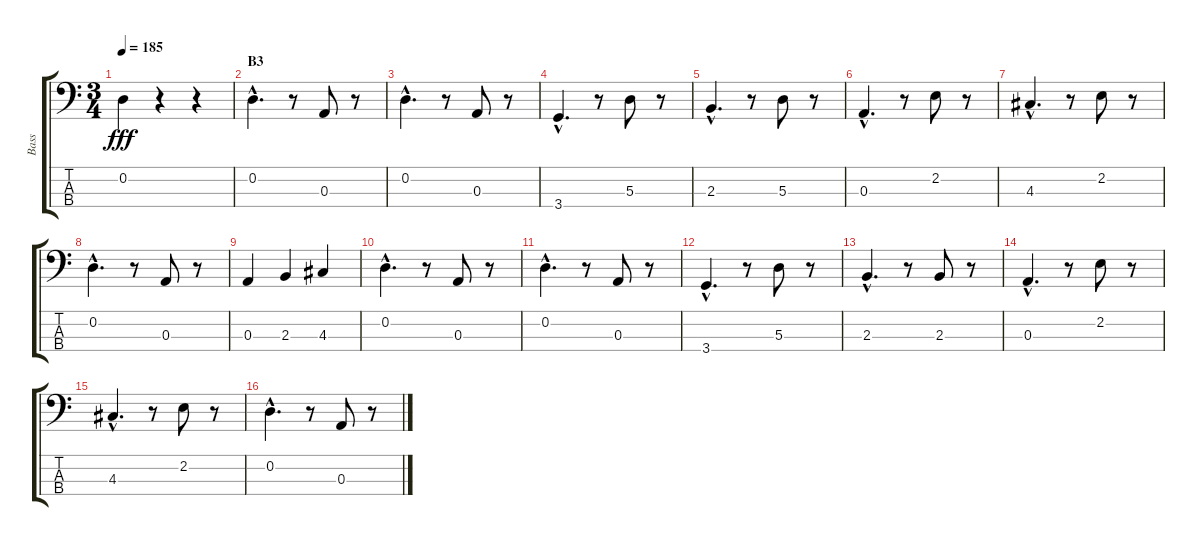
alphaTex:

\track ("Bass" "Bass") {instrument acousticbass}
\staff {score tabs}
\tuning (G2 D2 A1 E1) {hide}
\ts (3 4)
\tempo 185
\clef f4
\ks c
0.2.4{dy fff} r.4 r.4 |
\section ("" "B3")
0.2{hac}.4{d} r.8 0.3.8 r.8 |
0.2{hac}.4{d} r.8 0.3.8 r.8 |
3.4{hac}.4{d} r.8 5.3.8 r.8 |
2.3{hac}.4{d} r.8 5.3.8 r.8 |
0.3{hac}.4{d} r.8 2.2.8 r.8 |
4.3{hac}.4{d} r.8 2.2.8 r.8 |
0.2{hac}.4{d} r.8 0.3.8 r.8 |
0.3.4 2.3.4 4.3.4 |
0.2{hac}.4{d} r.8 0.3.8 r.8 |
0.2{hac}.4{d} r.8 0.3.8 r.8 |
3.4{hac}.4{d} r.8 5.3.8 r.8 |
2.3{hac}.4{d} r.8 2.3.8 r.8 |
0.3{hac}.4{d} r.8 2.2.8 r.8 |
4.3{hac}.4{d} r.8 2.2.8 r.8 |
0.2{hac}.4{d} r.8 0.3.8 r.8
